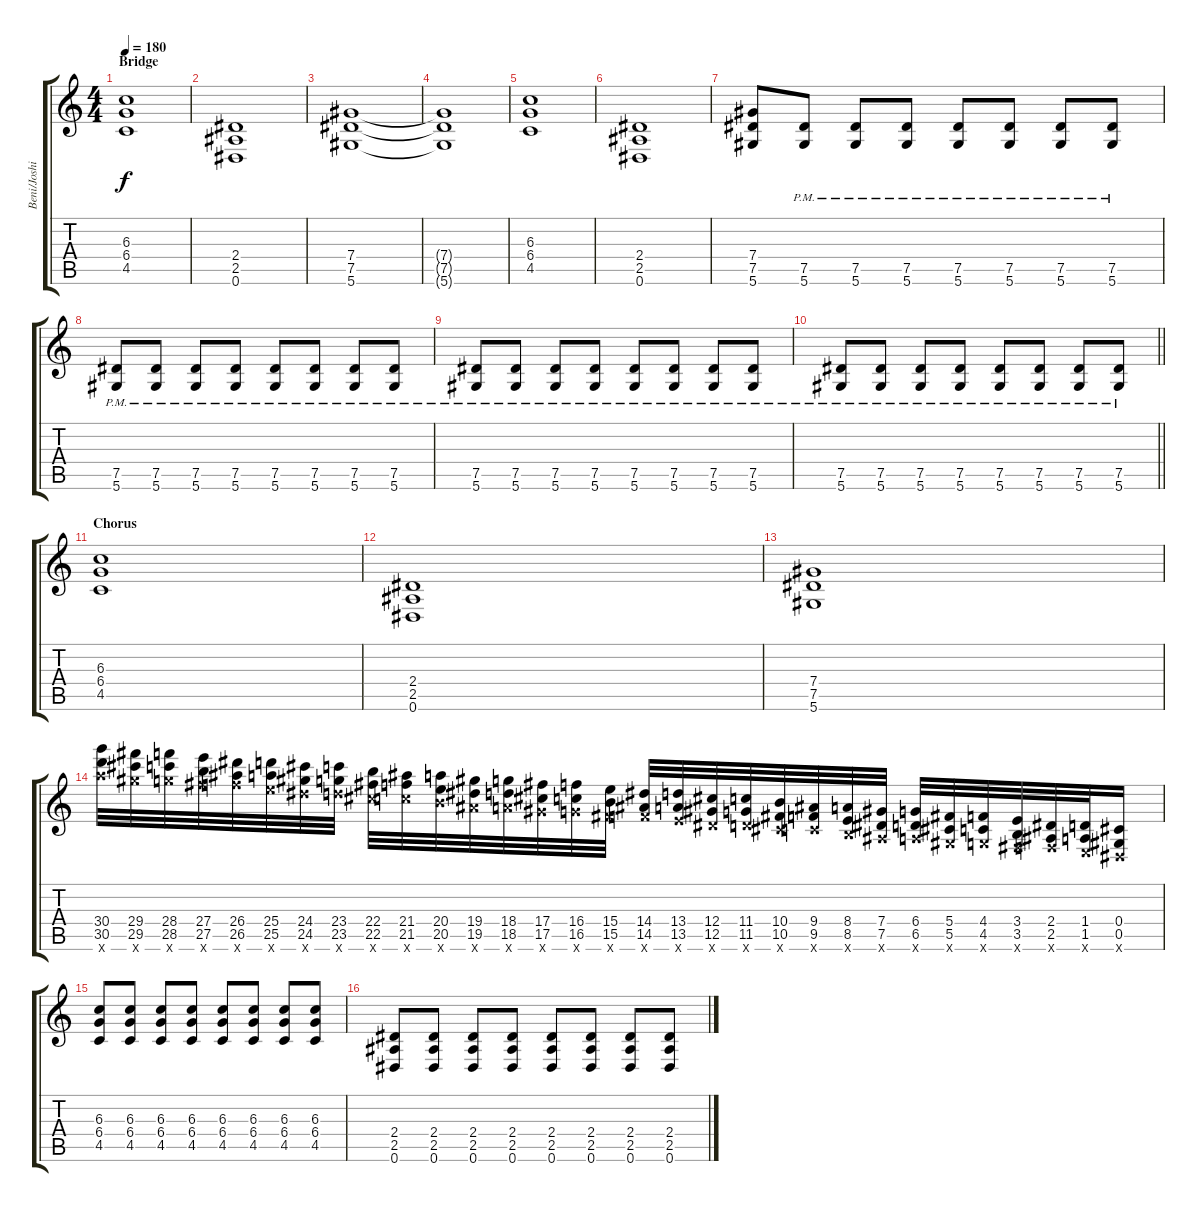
\track ("Beni/Joshi, Gitarre" "Beni/Joshi") {instrument distortionguitar}
\staff {score tabs}
\tuning (Eb4 Bb3 Gb3 Db3 Ab2 Eb2) {hide}
\ts (4 4)
\section ("" "Bridge")
\tempo 180
\clef g2
\ks c
(6.3 6.4 4.5).1{dy f} |
(2.4 2.5 0.6).1 |
(7.4 7.5 5.6).1 |
(7.4{t} 7.5{t} 5.6{t}).1 |
(6.3 6.4 4.5).1 |
(2.4 2.5 0.6).1 |
(7.4 7.5 5.6).8 (7.5{pm} 5.6{pm}).8 (7.5{pm} 5.6{pm}).8 (7.5{pm} 5.6{pm}).8 (7.5{pm} 5.6{pm}).8 (7.5{pm} 5.6{pm}).8 (7.5{pm} 5.6{pm}).8 (7.5{pm} 5.6{pm}).8 |
(7.5{pm} 5.6{pm}).8 (7.5{pm} 5.6{pm}).8 (7.5{pm} 5.6{pm}).8 (7.5{pm} 5.6{pm}).8 (7.5{pm} 5.6{pm}).8 (7.5{pm} 5.6{pm}).8 (7.5{pm} 5.6{pm}).8 (7.5{pm} 5.6{pm}).8 |
(7.5{pm} 5.6{pm}).8 (7.5{pm} 5.6{pm}).8 (7.5{pm} 5.6{pm}).8 (7.5{pm} 5.6{pm}).8 (7.5{pm} 5.6{pm}).8 (7.5{pm} 5.6{pm}).8 (7.5{pm} 5.6{pm}).8 (7.5{pm} 5.6{pm}).8 |
\barLineRight lightlight
(7.5{pm} 5.6{pm}).8 (7.5{pm} 5.6{pm}).8 (7.5{pm} 5.6{pm}).8 (7.5{pm} 5.6{pm}).8 (7.5{pm} 5.6{pm}).8 (7.5{pm} 5.6{pm}).8 (7.5{pm} 5.6{pm}).8 (7.5{pm} 5.6{pm}).8 |
\section ("" "Chorus")
(6.3 6.4 4.5).1 |
(2.4 2.5 0.6).1 |
(7.4 7.5 5.6).1 |
(30.4 30.5 30.6{x}).32 (29.4 29.5 29.6{x}).32 (28.4 28.5 28.6{x}).32 (27.4 27.5 27.6{x}).32 (26.4 26.5 26.6{x}).32 (25.4 25.5 25.6{x}).32 (24.4 24.5 24.6{x}).32 (23.4 23.5 23.6{x}).32 (22.4 22.5 22.6{x}).32 (21.4 21.5 21.6{x}).32 (20.4 20.5 20.6{x}).32 (19.4 19.5 19.6{x}).32 (18.4 18.5 18.6{x}).32 (17.4 17.5 17.6{x}).32 (16.4 16.5 16.6{x}).32 (15.4 15.5 15.6{x}).32 (14.4 14.5 14.6{x}).32 (13.4 13.5 13.6{x}).32 (12.4 12.5 12.6{x}).32 (11.4 11.5 11.6{x}).32 (10.4 10.5 10.6{x}).32 (9.4 9.5 9.6{x}).32 (8.4 8.5 8.6{x}).32 (7.4 7.5 7.6{x}).32 (6.4 6.5 6.6{x}).32 (5.4 5.5 5.6{x}).32 (4.4 4.5 4.6{x}).32 (3.4 3.5 3.6{x}).32 (2.4 2.5 2.6{x}).32 (1.4 1.5 1.6{x}).32 (0.4 0.5 0.6{x}).16 |
(6.3 6.4 4.5).8 (6.3 6.4 4.5).8 (6.3 6.4 4.5).8 (6.3 6.4 4.5).8 (6.3 6.4 4.5).8 (6.3 6.4 4.5).8 (6.3 6.4 4.5).8 (6.3 6.4 4.5).8 |
(2.4 2.5 0.6).8 (2.4 2.5 0.6).8 (2.4 2.5 0.6).8 (2.4 2.5 0.6).8 (2.4 2.5 0.6).8 (2.4 2.5 0.6).8 (2.4 2.5 0.6).8 (2.4 2.5 0.6).8
